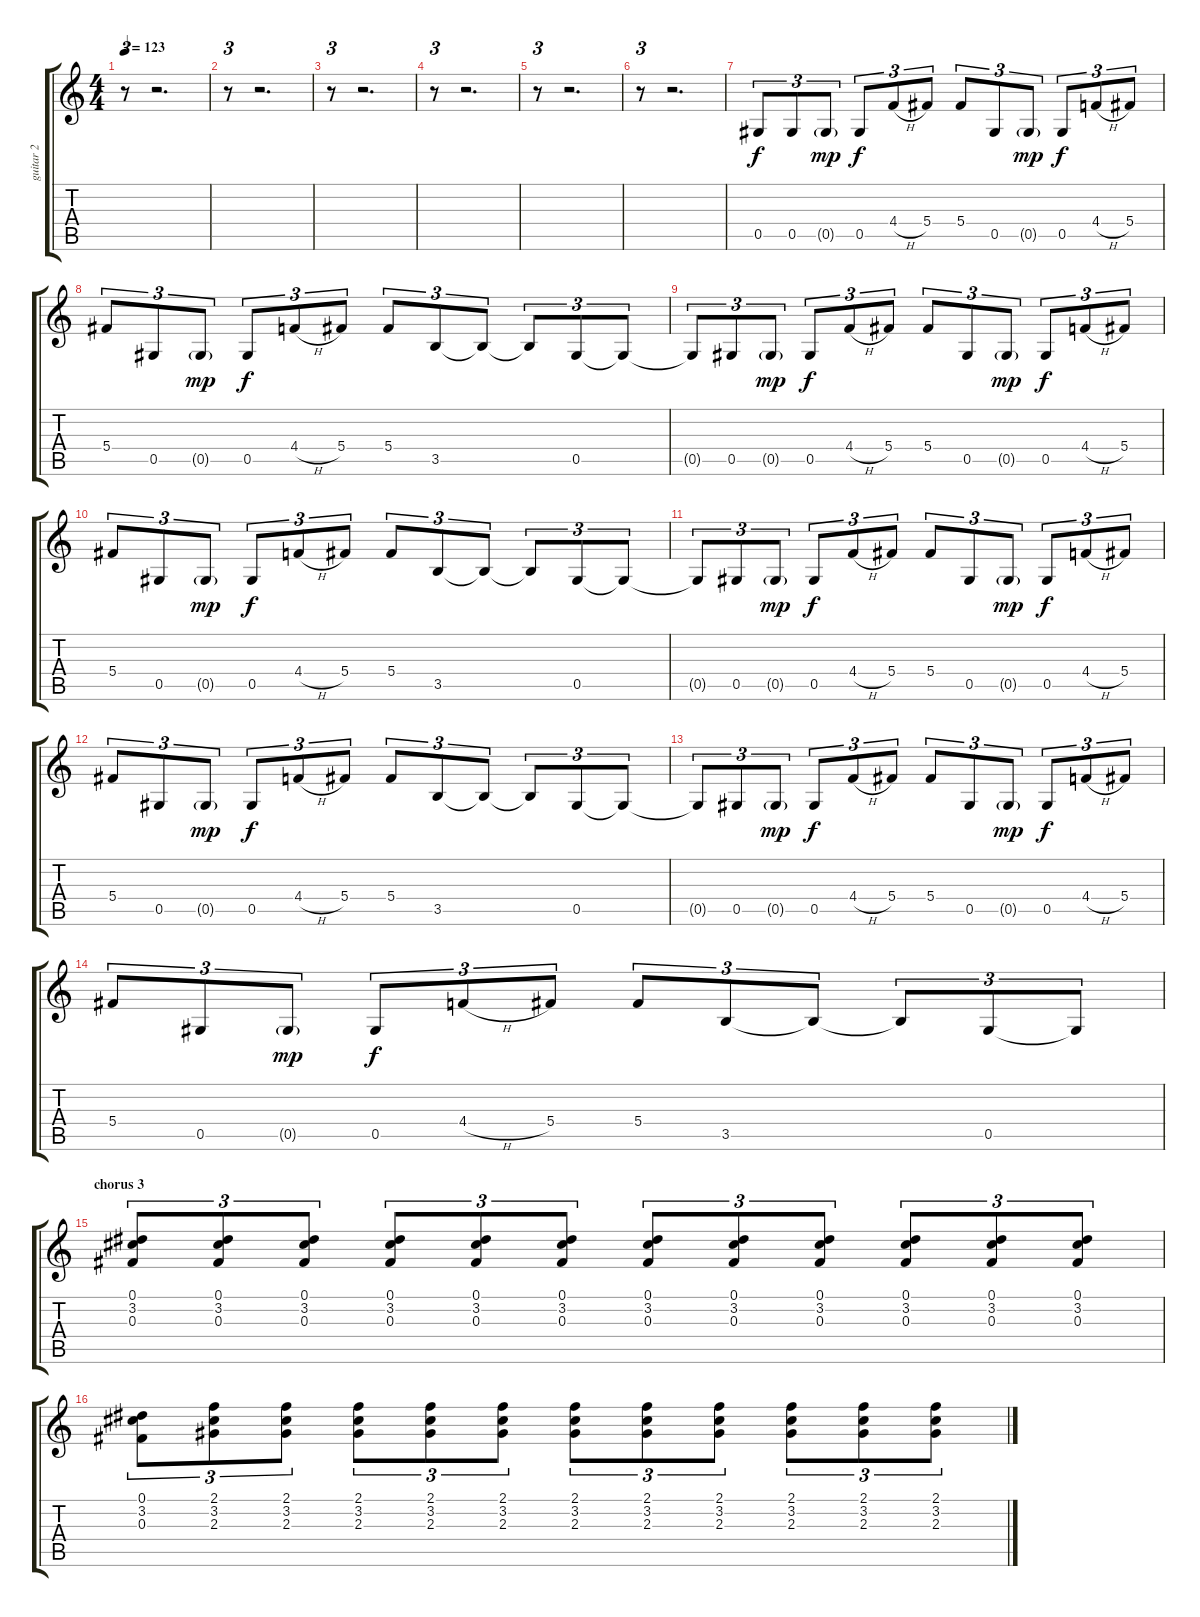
\track ("guitar 2" "guitar 2") {instrument overdrivenguitar}
\staff {score tabs}
\tuning (Eb4 Bb3 Gb3 Db3 Ab2 Eb2) {hide}
\ts (4 4)
\tempo 123
\clef g2
\ks c
r.8{tu (3 2) txt "" dy f} r.2{d txt ""} |
r.8{tu (3 2) txt ""} r.2{d txt ""} |
r.8{tu (3 2) txt ""} r.2{d txt ""} |
r.8{tu (3 2) txt ""} r.2{d txt ""} |
r.8{tu (3 2) txt ""} r.2{d txt ""} |
r.8{tu (3 2) txt ""} r.2{d txt ""} |
0.5.8{tu (3 2) txt ""} 0.5.8{tu (3 2) txt ""} 0.5{g}.8{tu (3 2) txt "" dy mp} 0.5.8{tu (3 2) txt "" dy f} 4.4{h}.8{tu (3 2) txt ""} 5.4.8{tu (3 2) txt ""} 5.4.8{tu (3 2) txt ""} 0.5.8{tu (3 2) txt ""} 0.5{g}.8{tu (3 2) txt "" dy mp} 0.5.8{tu (3 2) txt "" dy f} 4.4{h}.8{tu (3 2) txt ""} 5.4.8{tu (3 2) txt ""} |
5.4.8{tu (3 2) txt ""} 0.5.8{tu (3 2) txt ""} 0.5{g}.8{tu (3 2) txt "" dy mp} 0.5.8{tu (3 2) txt "" dy f} 4.4{h}.8{tu (3 2) txt ""} 5.4.8{tu (3 2) txt ""} 5.4.8{tu (3 2) txt ""} 3.5.8{tu (3 2) txt ""} 3.5{t}.8{tu (3 2) txt ""} 3.5{t}.8{tu (3 2) txt ""} 0.5.8{tu (3 2) txt ""} 0.5{t}.8{tu (3 2) txt ""} |
0.5{t}.8{tu (3 2) txt ""} 0.5.8{tu (3 2) txt ""} 0.5{g}.8{tu (3 2) txt "" dy mp} 0.5.8{tu (3 2) txt "" dy f} 4.4{h}.8{tu (3 2) txt ""} 5.4.8{tu (3 2) txt ""} 5.4.8{tu (3 2) txt ""} 0.5.8{tu (3 2) txt ""} 0.5{g}.8{tu (3 2) txt "" dy mp} 0.5.8{tu (3 2) txt "" dy f} 4.4{h}.8{tu (3 2) txt ""} 5.4.8{tu (3 2) txt ""} |
5.4.8{tu (3 2) txt ""} 0.5.8{tu (3 2) txt ""} 0.5{g}.8{tu (3 2) txt "" dy mp} 0.5.8{tu (3 2) txt "" dy f} 4.4{h}.8{tu (3 2) txt ""} 5.4.8{tu (3 2) txt ""} 5.4.8{tu (3 2) txt ""} 3.5.8{tu (3 2) txt ""} 3.5{t}.8{tu (3 2) txt ""} 3.5{t}.8{tu (3 2) txt ""} 0.5.8{tu (3 2) txt ""} 0.5{t}.8{tu (3 2) txt ""} |
0.5{t}.8{tu (3 2) txt ""} 0.5.8{tu (3 2) txt ""} 0.5{g}.8{tu (3 2) txt "" dy mp} 0.5.8{tu (3 2) txt "" dy f} 4.4{h}.8{tu (3 2) txt ""} 5.4.8{tu (3 2) txt ""} 5.4.8{tu (3 2) txt ""} 0.5.8{tu (3 2) txt ""} 0.5{g}.8{tu (3 2) txt "" dy mp} 0.5.8{tu (3 2) txt "" dy f} 4.4{h}.8{tu (3 2) txt ""} 5.4.8{tu (3 2) txt ""} |
5.4.8{tu (3 2) txt ""} 0.5.8{tu (3 2) txt ""} 0.5{g}.8{tu (3 2) txt "" dy mp} 0.5.8{tu (3 2) txt "" dy f} 4.4{h}.8{tu (3 2) txt ""} 5.4.8{tu (3 2) txt ""} 5.4.8{tu (3 2) txt ""} 3.5.8{tu (3 2) txt ""} 3.5{t}.8{tu (3 2) txt ""} 3.5{t}.8{tu (3 2) txt ""} 0.5.8{tu (3 2) txt ""} 0.5{t}.8{tu (3 2) txt ""} |
0.5{t}.8{tu (3 2) txt ""} 0.5.8{tu (3 2) txt ""} 0.5{g}.8{tu (3 2) txt "" dy mp} 0.5.8{tu (3 2) txt "" dy f} 4.4{h}.8{tu (3 2) txt ""} 5.4.8{tu (3 2) txt ""} 5.4.8{tu (3 2) txt ""} 0.5.8{tu (3 2) txt ""} 0.5{g}.8{tu (3 2) txt "" dy mp} 0.5.8{tu (3 2) txt "" dy f} 4.4{h}.8{tu (3 2) txt ""} 5.4.8{tu (3 2) txt ""} |
5.4.8{tu (3 2) txt ""} 0.5.8{tu (3 2) txt ""} 0.5{g}.8{tu (3 2) txt "" dy mp} 0.5.8{tu (3 2) txt "" dy f} 4.4{h}.8{tu (3 2) txt ""} 5.4.8{tu (3 2) txt ""} 5.4.8{tu (3 2) txt ""} 3.5.8{tu (3 2) txt ""} 3.5{t}.8{tu (3 2) txt ""} 3.5{t}.8{tu (3 2) txt ""} 0.5.8{tu (3 2) txt ""} 0.5{t}.8{tu (3 2) txt ""} |
\section ("" "chorus 3")
(0.1 3.2 0.3).8{tu (3 2) txt ""} (0.1 3.2 0.3).8{tu (3 2) txt ""} (0.1 3.2 0.3).8{tu (3 2) txt ""} (0.1 3.2 0.3).8{tu (3 2) txt ""} (0.1 3.2 0.3).8{tu (3 2) txt ""} (0.1 3.2 0.3).8{tu (3 2) txt ""} (0.1 3.2 0.3).8{tu (3 2) txt ""} (0.1 3.2 0.3).8{tu (3 2) txt ""} (0.1 3.2 0.3).8{tu (3 2) txt ""} (0.1 3.2 0.3).8{tu (3 2) txt ""} (0.1 3.2 0.3).8{tu (3 2) txt ""} (0.1 3.2 0.3).8{tu (3 2) txt ""} |
(0.1 3.2 0.3).8{tu (3 2) txt ""} (2.1 3.2 2.3).8{tu (3 2) txt ""} (2.1 3.2 2.3).8{tu (3 2) txt ""} (2.1 3.2 2.3).8{tu (3 2) txt ""} (2.1 3.2 2.3).8{tu (3 2) txt ""} (2.1 3.2 2.3).8{tu (3 2) txt ""} (2.1 3.2 2.3).8{tu (3 2) txt ""} (2.1 3.2 2.3).8{tu (3 2) txt ""} (2.1 3.2 2.3).8{tu (3 2) txt ""} (2.1 3.2 2.3).8{tu (3 2) txt ""} (2.1 3.2 2.3).8{tu (3 2) txt ""} (2.1 3.2 2.3).8{tu (3 2) txt ""}
